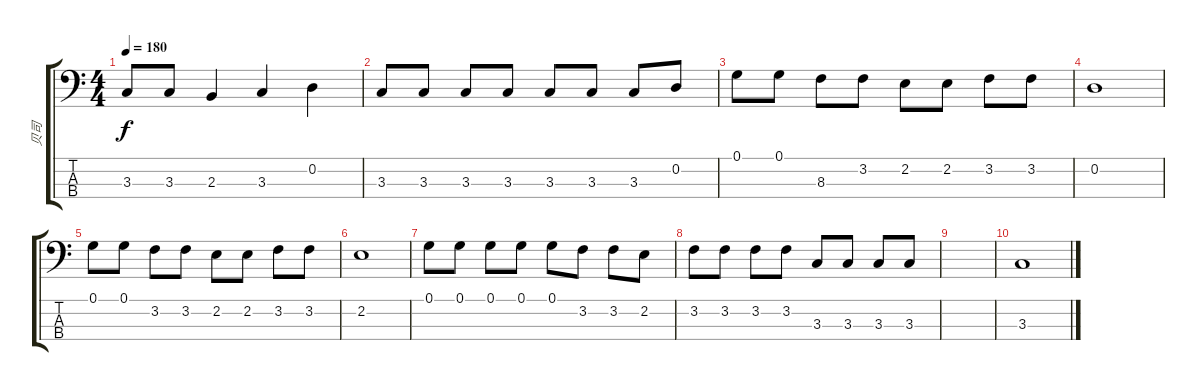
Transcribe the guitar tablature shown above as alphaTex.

\track ("贝司" "贝司") {instrument electricbassfinger}
\staff {score tabs}
\tuning (G2 D2 A1 E1) {hide}
\ts (4 4)
\tempo 180
\clef f4
\ks c
3.3.8{dy f} 3.3.8 2.3.4 3.3.4 0.2.4 |
3.3.8 3.3.8 3.3.8 3.3.8 3.3.8 3.3.8 3.3.8 0.2.8 |
0.1.8 0.1.8 8.3.8 3.2.8 2.2.8 2.2.8 3.2.8 3.2.8 |
0.2.1 |
0.1.8 0.1.8 3.2.8 3.2.8 2.2.8 2.2.8 3.2.8 3.2.8 |
2.2.1 |
0.1.8 0.1.8 0.1.8 0.1.8 0.1.8 3.2.8 3.2.8 2.2.8 |
3.2.8 3.2.8 3.2.8 3.2.8 3.3.8 3.3.8 3.3.8 3.3.8 |
|
3.3.1
